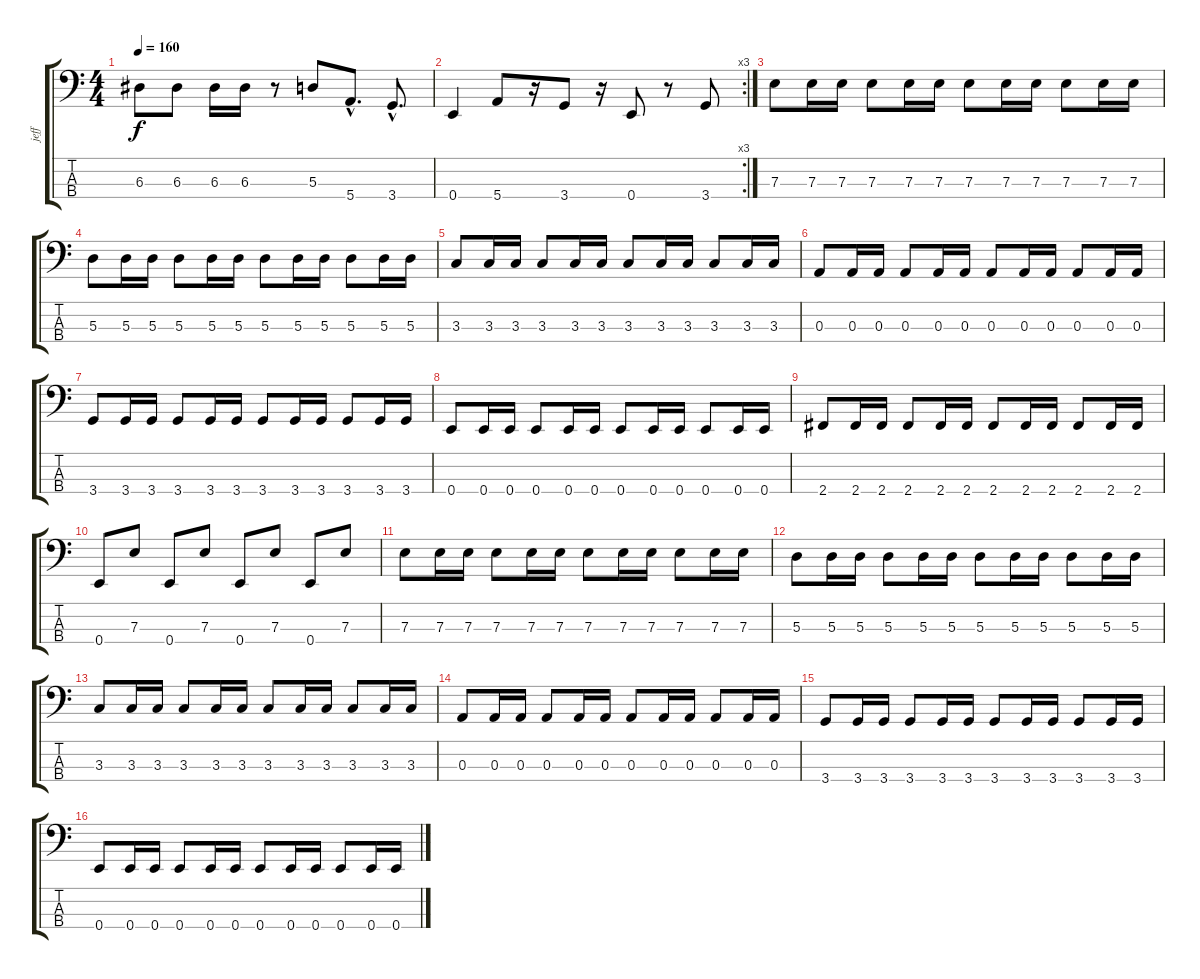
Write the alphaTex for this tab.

\track ("jeff" "jeff") {instrument electricbasspick}
\staff {score tabs}
\tuning (G2 D2 A1 E1) {hide}
\ts (4 4)
\tempo 160
\clef f4
\ks c
6.3{t}.8{dy f} 6.3.8 6.3.16 6.3.16 r.8 5.3.8 5.4{hac}.8{d} 3.4{hac}.8{d} |
\rc 3
0.4.4 5.4.8 r.16 3.4.8 r.16 0.4.8 r.8 3.4.8 |
7.3.8 7.3.16 7.3.16 7.3.8 7.3.16 7.3.16 7.3.8 7.3.16 7.3.16 7.3.8 7.3.16 7.3.16 |
5.3.8 5.3.16 5.3.16 5.3.8 5.3.16 5.3.16 5.3.8 5.3.16 5.3.16 5.3.8 5.3.16 5.3.16 |
3.3.8 3.3.16 3.3.16 3.3.8 3.3.16 3.3.16 3.3.8 3.3.16 3.3.16 3.3.8 3.3.16 3.3.16 |
0.3.8 0.3.16 0.3.16 0.3.8 0.3.16 0.3.16 0.3.8 0.3.16 0.3.16 0.3.8 0.3.16 0.3.16 |
3.4.8 3.4.16 3.4.16 3.4.8 3.4.16 3.4.16 3.4.8 3.4.16 3.4.16 3.4.8 3.4.16 3.4.16 |
0.4.8 0.4.16 0.4.16 0.4.8 0.4.16 0.4.16 0.4.8 0.4.16 0.4.16 0.4.8 0.4.16 0.4.16 |
2.4.8 2.4.16 2.4.16 2.4.8 2.4.16 2.4.16 2.4.8 2.4.16 2.4.16 2.4.8 2.4.16 2.4.16 |
0.4.8 7.3.8 0.4.8 7.3.8 0.4.8 7.3.8 0.4.8 7.3.8 |
7.3.8 7.3.16 7.3.16 7.3.8 7.3.16 7.3.16 7.3.8 7.3.16 7.3.16 7.3.8 7.3.16 7.3.16 |
5.3.8 5.3.16 5.3.16 5.3.8 5.3.16 5.3.16 5.3.8 5.3.16 5.3.16 5.3.8 5.3.16 5.3.16 |
3.3.8 3.3.16 3.3.16 3.3.8 3.3.16 3.3.16 3.3.8 3.3.16 3.3.16 3.3.8 3.3.16 3.3.16 |
0.3.8 0.3.16 0.3.16 0.3.8 0.3.16 0.3.16 0.3.8 0.3.16 0.3.16 0.3.8 0.3.16 0.3.16 |
3.4.8 3.4.16 3.4.16 3.4.8 3.4.16 3.4.16 3.4.8 3.4.16 3.4.16 3.4.8 3.4.16 3.4.16 |
0.4.8 0.4.16 0.4.16 0.4.8 0.4.16 0.4.16 0.4.8 0.4.16 0.4.16 0.4.8 0.4.16 0.4.16
